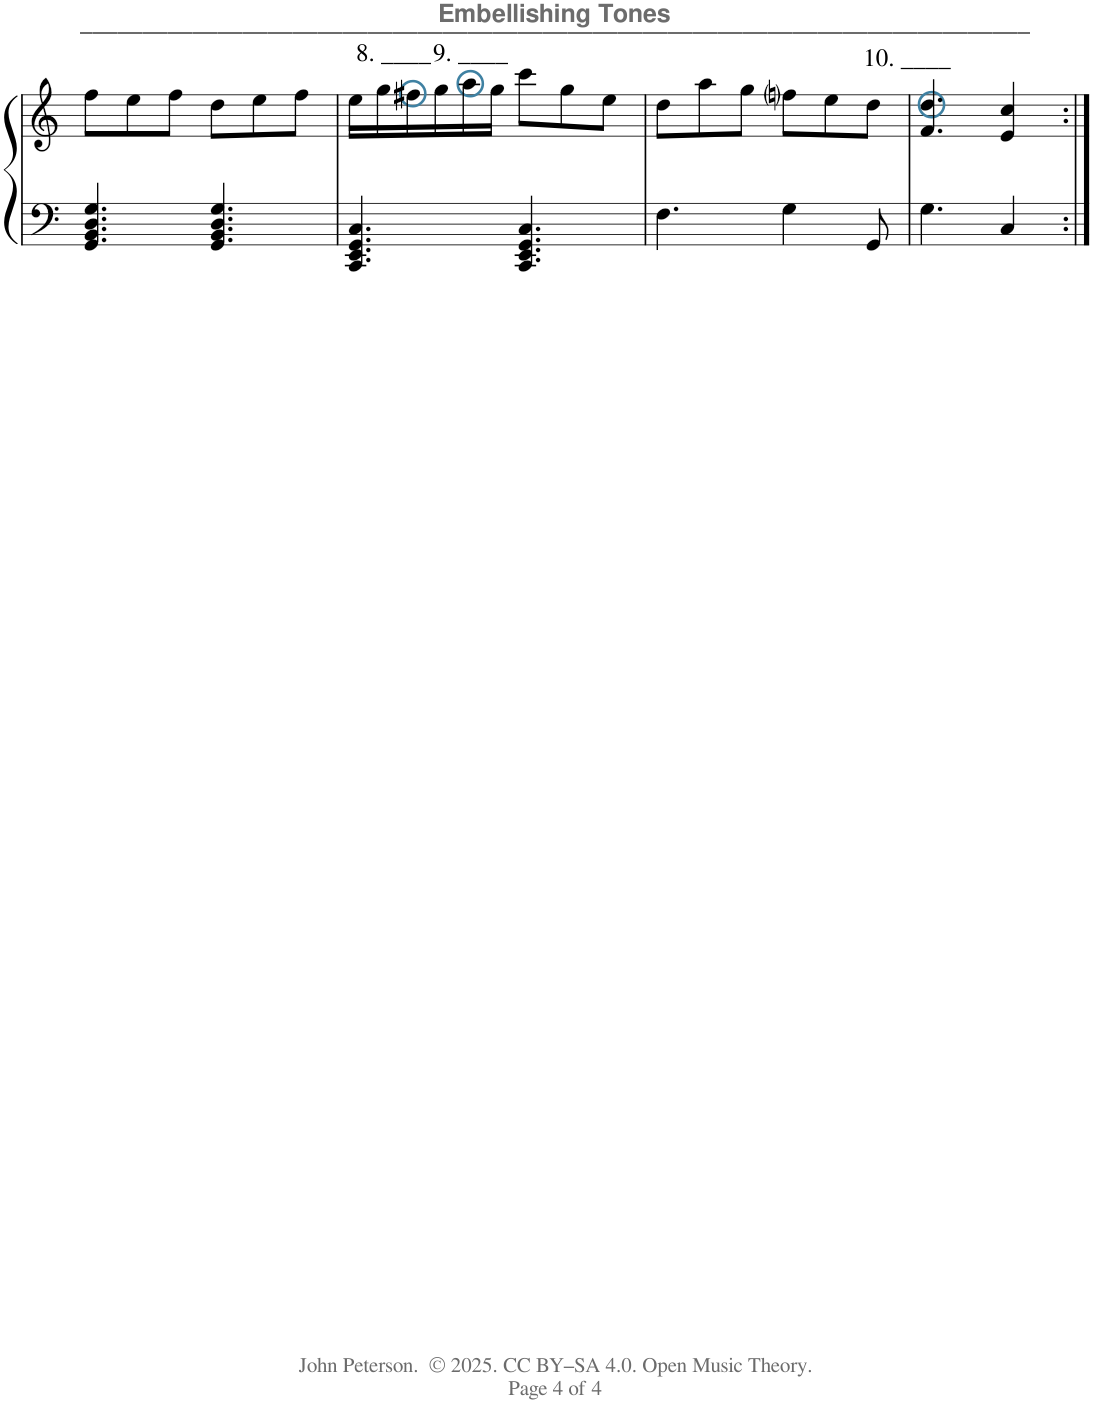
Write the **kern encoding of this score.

**kern	**kern
*part1	*part1
*staff2	*staff1
*I"Piano	*
*I'Pno.	*
!!LO:PB:g=z
*clefF4	*clefG2
*k[]	*k[]
*M6/8	*M6/8
=15	=15
4.GG/ 4.BB/ 4.D/ 4.G/	8ff\L
.	8ee\
.	8ff\J
4.GG/ 4.BB/ 4.D/ 4.G/	8dd\L
.	8ee\
.	8ff\J
=16	=16
4.CC/ 4.EE/ 4.GG/ 4.C/	16ee\LL
.	16gg\
!	!LO:TX:a:B:color=#3F81A2:t=◯
!	!LO:TX:a:t=8. ____
.	16ff#X\
.	16gg\
!	!LO:TX:a:B:color=#3F81A2:t=◯
!	!LO:TX:a:t=9. ____
.	16aa\
.	16gg\JJ
4.CC/ 4.EE/ 4.GG/ 4.C/	8ccc\L
.	8gg\
.	8ee\J
=17	=17
4.F\	8dd\L
.	8aa\
.	8gg\J
4G\	8ffni\L
.	8ee\
8GG/	8dd\J
=18	=18
!	!LO:TX:a:B:color=#3F81A2:t=◯
!	!LO:TX:a:t=10. ____
4.G\	4.f/ 4.dd/
4C/	4e/ 4cc/
=:|!	=:|!
*-	*-
